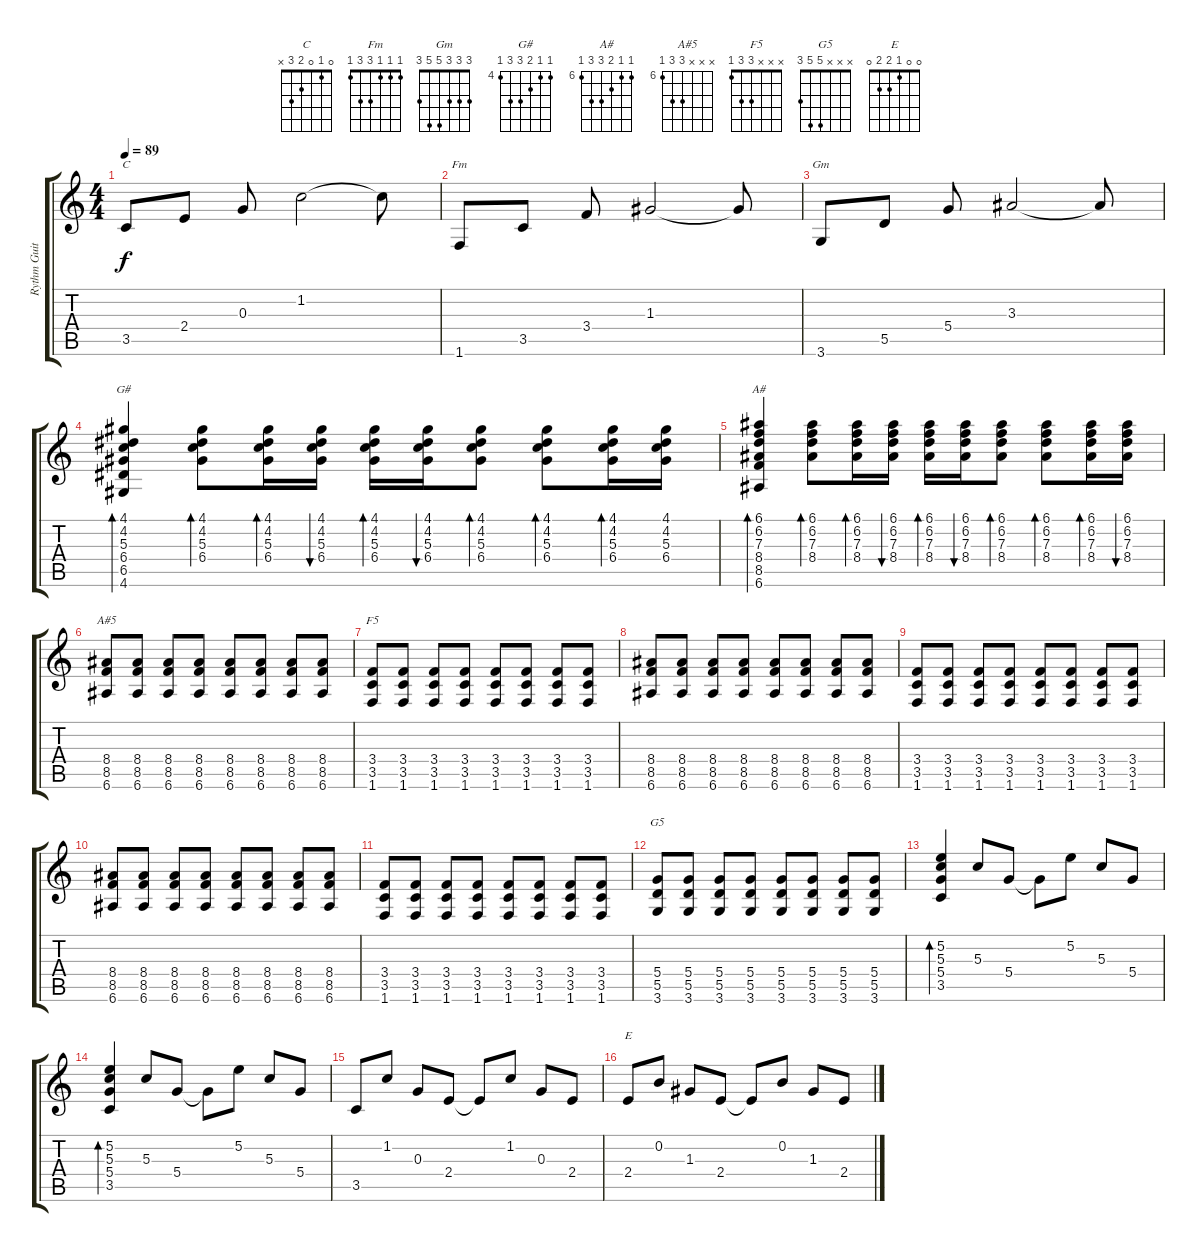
\track ("Rythm Guitar" "Rythm Guit") {instrument overdrivenguitar}
\staff {score tabs}
\tuning (E4 B3 G3 D3 A2 E2) {hide}
\chord ("C" 0 1 0 2 3 x)
\chord ("Fm" 1 1 1 3 3 1)
\chord ("Gm" 3 3 3 5 5 3)
\chord ("G#" 4 4 5 6 6 4) {firstfret 4}
\chord ("A#" 6 6 7 8 8 6) {firstfret 6}
\chord ("A#5" x x x 8 8 6) {firstfret 6}
\chord ("F5" x x x 3 3 1)
\chord ("G5" x x x 5 5 3)
\chord ("E" 0 0 1 2 2 0)
\ts (4 4)
\tempo 89
\clef g2
\ks c
3.5.8{ch "C" dy f} 2.4.8 0.3.8 1.2.2 1.2{t}.8 |
1.6.8{ch "Fm"} 3.5.8 3.4.8 1.3.2 1.3{t}.8 |
3.6.8{ch "Gm"} 5.5.8 5.4.8 3.3.2 3.3{t}.8 |
(4.1 4.2 5.3 6.4 6.5 4.6).4{bd 120 ch "G#"} (4.1 4.2 5.3 6.4).8{bd 120} (4.1 4.2 5.3 6.4).16{bd 120} (4.1 4.2 5.3 6.4).16{bu 120} (4.1 4.2 5.3 6.4).16{bd 120} (4.1 4.2 5.3 6.4).16{bu 120} (4.1 4.2 5.3 6.4).8{bd 120} (4.1 4.2 5.3 6.4).8{bd 120} (4.1 4.2 5.3 6.4).16{bd 120} (4.1 4.2 5.3 6.4).16 |
(6.1 6.2 7.3 8.4 8.5 6.6).4{bd 120 ch "A#"} (6.1 6.2 7.3 8.4).8{bd 120} (6.1 6.2 7.3 8.4).16{bd 120} (6.1 6.2 7.3 8.4).16{bu 120} (6.1 6.2 7.3 8.4).16{bd 120} (6.1 6.2 7.3 8.4).16{bu 120} (6.1 6.2 7.3 8.4).8{bd 120} (6.1 6.2 7.3 8.4).8{bd 120} (6.1 6.2 7.3 8.4).16{bd 120} (6.1 6.2 7.3 8.4).16{bu 120} |
(8.4 8.5 6.6).8{ch "A#5"} (8.4 8.5 6.6).8 (8.4 8.5 6.6).8 (8.4 8.5 6.6).8 (8.4 8.5 6.6).8 (8.4 8.5 6.6).8 (8.4 8.5 6.6).8 (8.4 8.5 6.6).8 |
(3.4 3.5 1.6).8{ch "F5"} (3.4 3.5 1.6).8 (3.4 3.5 1.6).8 (3.4 3.5 1.6).8 (3.4 3.5 1.6).8 (3.4 3.5 1.6).8 (3.4 3.5 1.6).8 (3.4 3.5 1.6).8 |
(8.4 8.5 6.6).8 (8.4 8.5 6.6).8 (8.4 8.5 6.6).8 (8.4 8.5 6.6).8 (8.4 8.5 6.6).8 (8.4 8.5 6.6).8 (8.4 8.5 6.6).8 (8.4 8.5 6.6).8 |
(3.4 3.5 1.6).8 (3.4 3.5 1.6).8 (3.4 3.5 1.6).8 (3.4 3.5 1.6).8 (3.4 3.5 1.6).8 (3.4 3.5 1.6).8 (3.4 3.5 1.6).8 (3.4 3.5 1.6).8 |
(8.4 8.5 6.6).8 (8.4 8.5 6.6).8 (8.4 8.5 6.6).8 (8.4 8.5 6.6).8 (8.4 8.5 6.6).8 (8.4 8.5 6.6).8 (8.4 8.5 6.6).8 (8.4 8.5 6.6).8 |
(3.4 3.5 1.6).8 (3.4 3.5 1.6).8 (3.4 3.5 1.6).8 (3.4 3.5 1.6).8 (3.4 3.5 1.6).8 (3.4 3.5 1.6).8 (3.4 3.5 1.6).8 (3.4 3.5 1.6).8 |
(5.4 5.5 3.6).8{ch "G5"} (5.4 5.5 3.6).8 (5.4 5.5 3.6).8 (5.4 5.5 3.6).8 (5.4 5.5 3.6).8 (5.4 5.5 3.6).8 (5.4 5.5 3.6).8 (5.4 5.5 3.6).8 |
(5.2 5.3 5.4 3.5).4{bd 120} 5.3.8 5.4.8 5.4{t}.8 5.2.8 5.3.8 5.4.8 |
(5.2 5.3 5.4 3.5).4{bd 120} 5.3.8 5.4.8 5.4{t}.8 5.2.8 5.3.8 5.4.8 |
3.5.8 1.2.8 0.3.8 2.4.8 2.4{t}.8 1.2.8 0.3.8 2.4.8 |
2.4.8{ch "E"} 0.2.8 1.3.8 2.4.8 2.4{t}.8 0.2.8 1.3.8 2.4.8
